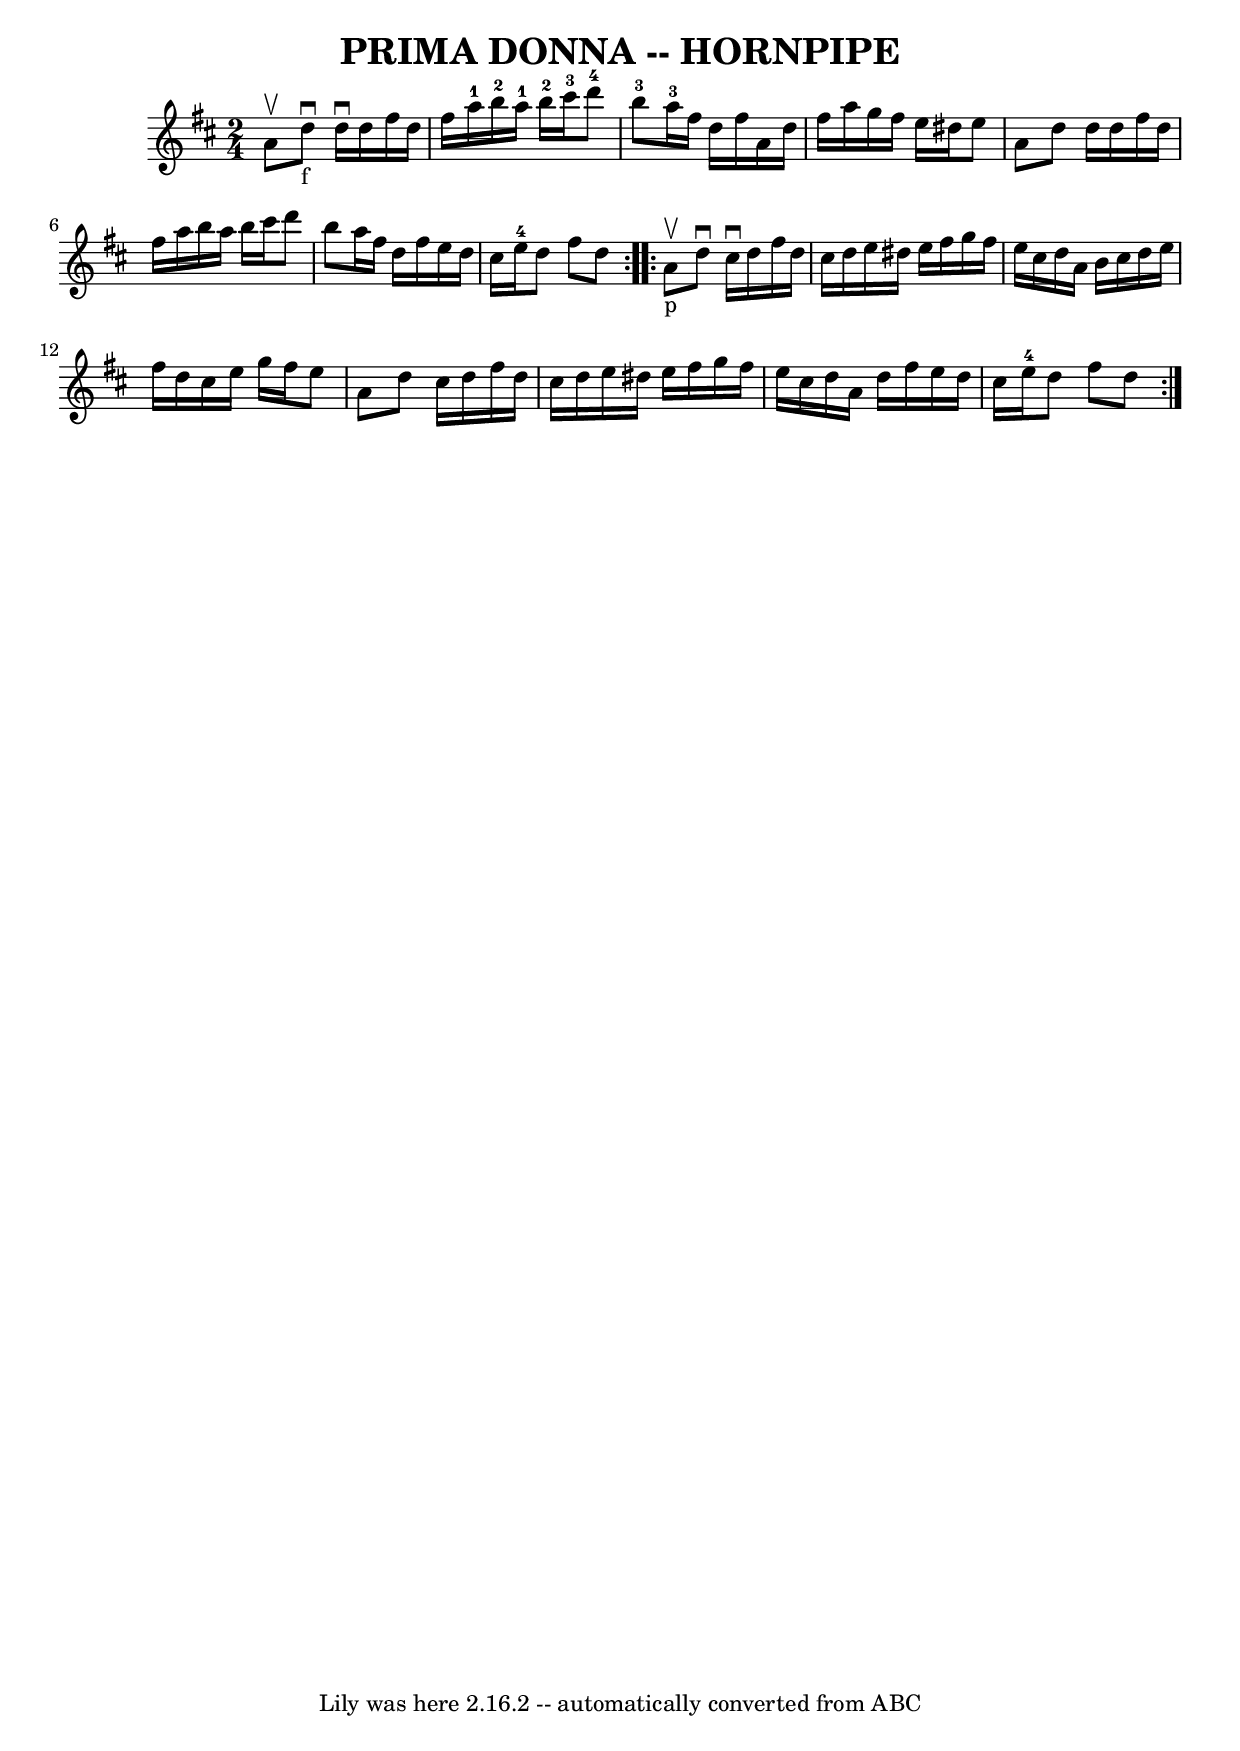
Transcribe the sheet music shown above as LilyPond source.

\version "2.16.2"
\include "Mammoth.ily"
\header {
  %% book = "Ryan's Mammoth Collection of Fiddle Tunes"
 crossRefNumber = "1"
 footnotes = ""
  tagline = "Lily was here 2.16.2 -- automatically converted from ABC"
  title = "PRIMA DONNA -- HORNPIPE"

}
voicedefault =  {



  \repeat volta 2 {

    \time 2/4 
    \key d \major a'8^\upbow        |
 d''8_"f"^\downbow d''16^\downbow d''16 fs''16 d''16 fs''16 a''16-1    |
 b''16-2 a''16-1 b''16-2 cs'''16-3 d'''8-4 b''8-3    |
 a''16-3 fs''16 d''16 fs''16 a'16 d''16 fs''16 a''16     |
 g''16 fs''16 e''16 ds''16 e''8 a'8    |  |
 d''8 d''16 d''16 fs''16 d''16 fs''16 a''16     |
 b''16 a''16 b''16 cs'''16 d'''8 b''8     |
 a''16 fs''16 d''16 fs''16 e''16 d''16 cs''16 e''16-4    |
 d''8 fs''8 d''8    
  }     

  \repeat volta 2 { a'8_"p"^\upbow        |
 d''8^\downbow cs''16^\downbow d''16 fs''16 d''16 cs''16 d''16    |
 e''16 ds''16 e''16 fs''16 g''16 fs''16 e''16 cs''16      |
 d''16 a'16 b'16 cs''16 d''16 e''16 fs''16 d''16     |
 cs''16 e''16 g''16 fs''16 e''8 a'8     | |
 d''8 cs''16 d''16 fs''16 d''16 cs''16 d''16     |
 e''16 ds''16 e''16 fs''16 g''16 fs''16 e''16 cs''16     |
 d''16 a'16 d''16 fs''16 e''16 d''16 cs''16 e''16-4    |
 d''8 fs''8 d''8    
  }   

}

\score{
  <<

    \context Staff="default"
    {
      \voicedefault 
      
    }

  >>
  \layout {
    
  }
  \midi {
  }

}
